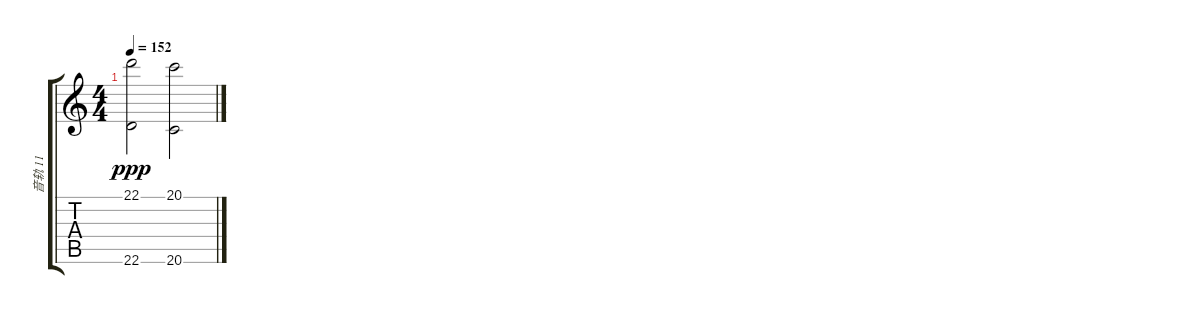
\track ("音轨 11" "音轨 11") {instrument stringensemble2}
\staff {score tabs}
\tuning (E4 B3 G3 D3 A2 E2) {hide}
\ts (4 4)
\tempo 152
\clef g2
\ks c
(22.1 22.6).2{dy ppp} (20.1 20.6).2
